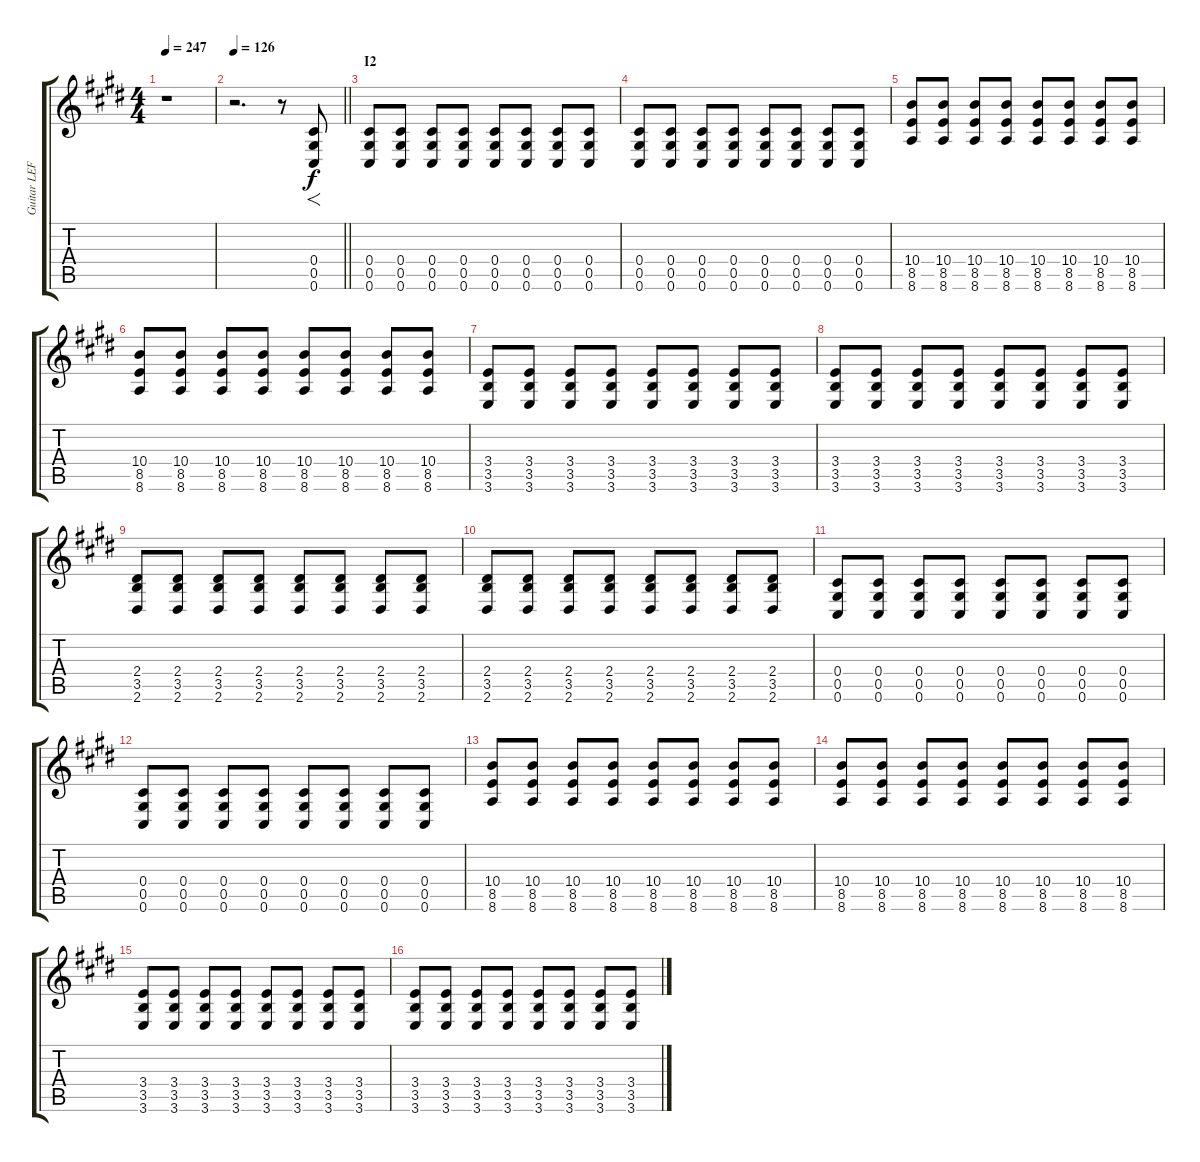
\track ("Guitar LEFT" "Guitar LEF") {instrument overdrivenguitar}
\staff {score tabs}
\tuning (Eb4 Bb3 Gb3 Db3 Ab2 Db2) {hide}
\ts (4 4)
\tempo 247
\clef g2
\ks c#minor
r.1{dy f} |
\tempo 126
\barLineRight lightlight
r.2{d} r.8 (0.4 0.5 0.6).8{f} |
\section ("" "I2")
(0.4 0.5 0.6).8 (0.4 0.5 0.6).8 (0.4 0.5 0.6).8 (0.4 0.5 0.6).8 (0.4 0.5 0.6).8 (0.4 0.5 0.6).8 (0.4 0.5 0.6).8 (0.4 0.5 0.6).8 |
(0.4 0.5 0.6).8 (0.4 0.5 0.6).8 (0.4 0.5 0.6).8 (0.4 0.5 0.6).8 (0.4 0.5 0.6).8 (0.4 0.5 0.6).8 (0.4 0.5 0.6).8 (0.4 0.5 0.6).8 |
(10.4 8.5 8.6).8 (10.4 8.5 8.6).8 (10.4 8.5 8.6).8 (10.4 8.5 8.6).8 (10.4 8.5 8.6).8 (10.4 8.5 8.6).8 (10.4 8.5 8.6).8 (10.4 8.5 8.6).8 |
(10.4 8.5 8.6).8 (10.4 8.5 8.6).8 (10.4 8.5 8.6).8 (10.4 8.5 8.6).8 (10.4 8.5 8.6).8 (10.4 8.5 8.6).8 (10.4 8.5 8.6).8 (10.4 8.5 8.6).8 |
(3.4 3.5 3.6).8 (3.4 3.5 3.6).8 (3.4 3.5 3.6).8 (3.4 3.5 3.6).8 (3.4 3.5 3.6).8 (3.4 3.5 3.6).8 (3.4 3.5 3.6).8 (3.4 3.5 3.6).8 |
(3.4 3.5 3.6).8 (3.4 3.5 3.6).8 (3.4 3.5 3.6).8 (3.4 3.5 3.6).8 (3.4 3.5 3.6).8 (3.4 3.5 3.6).8 (3.4 3.5 3.6).8 (3.4 3.5 3.6).8 |
(2.4 3.5 2.6).8 (2.4 3.5 2.6).8 (2.4 3.5 2.6).8 (2.4 3.5 2.6).8 (2.4 3.5 2.6).8 (2.4 3.5 2.6).8 (2.4 3.5 2.6).8 (2.4 3.5 2.6).8 |
(2.4 3.5 2.6).8 (2.4 3.5 2.6).8 (2.4 3.5 2.6).8 (2.4 3.5 2.6).8 (2.4 3.5 2.6).8 (2.4 3.5 2.6).8 (2.4 3.5 2.6).8 (2.4 3.5 2.6).8 |
(0.4 0.5 0.6).8 (0.4 0.5 0.6).8 (0.4 0.5 0.6).8 (0.4 0.5 0.6).8 (0.4 0.5 0.6).8 (0.4 0.5 0.6).8 (0.4 0.5 0.6).8 (0.4 0.5 0.6).8 |
(0.4 0.5 0.6).8 (0.4 0.5 0.6).8 (0.4 0.5 0.6).8 (0.4 0.5 0.6).8 (0.4 0.5 0.6).8 (0.4 0.5 0.6).8 (0.4 0.5 0.6).8 (0.4 0.5 0.6).8 |
(10.4 8.5 8.6).8 (10.4 8.5 8.6).8 (10.4 8.5 8.6).8 (10.4 8.5 8.6).8 (10.4 8.5 8.6).8 (10.4 8.5 8.6).8 (10.4 8.5 8.6).8 (10.4 8.5 8.6).8 |
(10.4 8.5 8.6).8 (10.4 8.5 8.6).8 (10.4 8.5 8.6).8 (10.4 8.5 8.6).8 (10.4 8.5 8.6).8 (10.4 8.5 8.6).8 (10.4 8.5 8.6).8 (10.4 8.5 8.6).8 |
(3.4 3.5 3.6).8 (3.4 3.5 3.6).8 (3.4 3.5 3.6).8 (3.4 3.5 3.6).8 (3.4 3.5 3.6).8 (3.4 3.5 3.6).8 (3.4 3.5 3.6).8 (3.4 3.5 3.6).8 |
(3.4 3.5 3.6).8 (3.4 3.5 3.6).8 (3.4 3.5 3.6).8 (3.4 3.5 3.6).8 (3.4 3.5 3.6).8 (3.4 3.5 3.6).8 (3.4 3.5 3.6).8 (3.4 3.5 3.6).8
